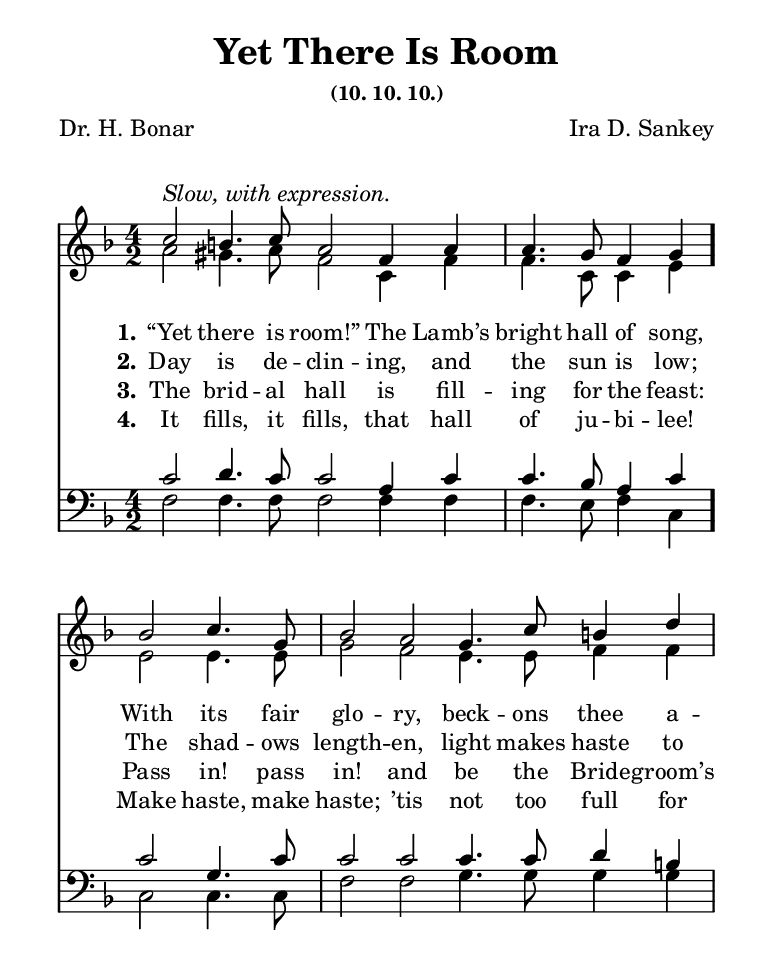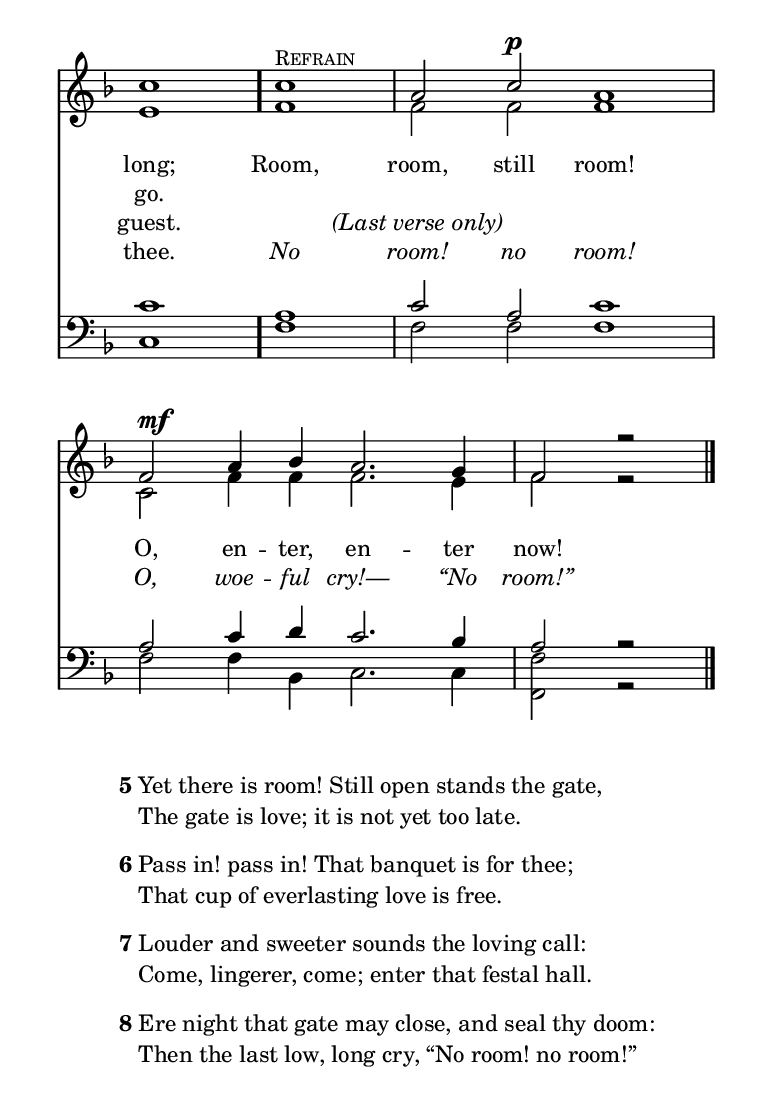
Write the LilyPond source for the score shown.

\include "common/global.ily"
\paper {
  \include "common/paper.ily"
  ragged-bottom = ##t
  ragged-last-bottom = ##t
  systems-per-page = ##f
  %page-count = ##f
}

\header{
  title = "Yet There Is Room"
  subsubtitle = "(10. 10. 10.)"
  %meter = "10.10.10."
  poet = "Dr. H. Bonar"
  composer = "Ira D. Sankey"
  %copyright = ""
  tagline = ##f
}

% for fermata in MIDI
ta = { \tempo 2=72 }
tb = { \tempo 2=36 }

patternAA = { c2 c4. c8 c2 c4 c4 | c4. c8 c4 c4 c1 }
patternAB = { c2 c4. c8 c2 c2    | c4. c8 c4 c4 c1 }

patternBA = { c1 c2 c2 | c1 c2 c4 c4 | c2. c4 c2 c | c1 c1 }

global = {
  \include "common/overrides.ily"
  \override Staff.TimeSignature.style = #'()
  \time 4/2
  \override Score.MetronomeMark.transparent = ##t % hide all fermata changes too
  \ta
  \key f \major
  %\partial 4
  \autoBeamOff
}

notesSoprano = {
\global
\relative c'' {

  % XXX too much vspace
  << s^\markup { \italic "Slow, with expression." }
  \changePitch \patternAA { c b c a f | a a g f g } >>
  \changePitch \patternAB { bes c g bes a | g c b d c }

  << s^\markup { \small \caps "Refrain" }
  \changePitch \patternBA { c a | c^\markup { \dynamic p } a f^\markup { \dynamic mf } | a bes a g | f r } >>

  \bar "|."

}
}

notesAlto = {
\global
\relative e' {

  \changePitch \patternAA { a gis a f c | f f c c e  }
  \changePitch \patternAB { e e e g f | e e f f e }

  \changePitch \patternBA { f f | f f c | f f f e | f r}

}
}

notesTenor = {
\global
\relative a {

  \changePitch \patternAA { c d c c a | c c bes a c }
  \changePitch \patternAB { c g c c c | c c d b c }

  \changePitch \patternBA { a c | a c a | c d c bes | a r }

}
}

notesBass = {
\global
\relative f {

  \changePitch \patternAA { f f f f f | f f e f c }
  \changePitch \patternAB { c c c f f | g g g g c, }

  \changePitch \patternBA { f f | f f f | f bes, c c | < f f, > r }

}
}

Refrain = \lyricmode {

Room, room, still room! O, en -- ter, en -- ter now!

}

RefrainD = \lyricmode {

 { \italicsOn }
No room! no room! O, woe -- ful cry!— “No room!”
 { \italicsOff }

}

wordsA = \lyricmode {
\set stanza = "1."

“Yet there is room!” The Lamb’s bright hall of song, \bar "."
With its fair glo -- ry, beck -- ons thee a -- long; \bar "."

\Refrain

}

wordsB = \lyricmode {
\set stanza = "2."

Day is de -- clin -- ing, and the sun is low;
The shad -- ows length -- en, light makes haste to go.

}

wordsC = \lyricmode {
\set stanza = "3."

The brid -- al hall is fill -- ing for the feast:
Pass in! pass in! and be the Bride -- groom’s guest.
% The space before the next brace is critical for TXT generation
 { \skip 4 \markup { \italic "(Last verse only)" } }

}

wordsD = \lyricmode {
\set stanza = "4."

It fills, it fills, that hall of ju -- bi -- lee!
Make haste, make haste; ’tis not too full for thee.

\RefrainD % TODO in TXT generation this should come at end

}

wordsE = \markuplist {

\line { Yet there is room! Still open stands the gate, }
\line { The gate is love; it is not yet too late.      }

}

wordsF = \markuplist {

\line { Pass in! pass in! That banquet is for thee; }
\line { That cup of everlasting love is free.       }

}

wordsG = \markuplist {

\line { Louder and sweeter sounds the loving call:    }
\line { Come, lingerer, come; enter that festal hall. }

}

wordsH = \markuplist {

\line { Ere night that gate may close, and seal thy doom: } 
\line { Then the last low, long cry, “No room! no room!”  } % XXX original does not have closing quote

}

\score {
  \context ChoirStaff <<
    \context Staff = upper <<
      \set ChoirStaff.systemStartDelimiter = #'SystemStartBar
      \context Voice  = sopranos { \voiceOne << \notesSoprano >> }
      \context Voice  = altos { \voiceTwo << \notesAlto >> }
      \context Lyrics = one   \lyricsto sopranos \wordsA
      \context Lyrics = two   \lyricsto sopranos \wordsB
      \context Lyrics = three \lyricsto sopranos \wordsC
      \context Lyrics = four  \lyricsto sopranos \wordsD
      %\context Lyrics = five  \lyricsto sopranos \wordsE
    >>
    \context Staff = men <<
      \clef bass
      \context Voice  = tenors { \voiceOne << \notesTenor >> }
      \context Voice  = basses { \voiceTwo << \notesBass >> }
    >>
  >>
  \layout {
    \include "common/layout.ily"
  }
  \midi{
    \include "common/midi.ily"
  }
}

\markup { \fill-line { \column {
  \line{ \bold 5 \column { \wordsE } } \combine \null \vspace #0.4
  \line{ \bold 6 \column { \wordsF } } \combine \null \vspace #0.4
  \line{ \bold 7 \column { \wordsG } } \combine \null \vspace #0.4
  \line{ \bold 8 \column { \wordsH } } %\combine \null \vspace #0.4
} } }


\version "2.18.0"  % necessary for upgrading to future LilyPond versions.

% vi:set et ts=2 sw=2 ai nocindent syntax=lilypond
